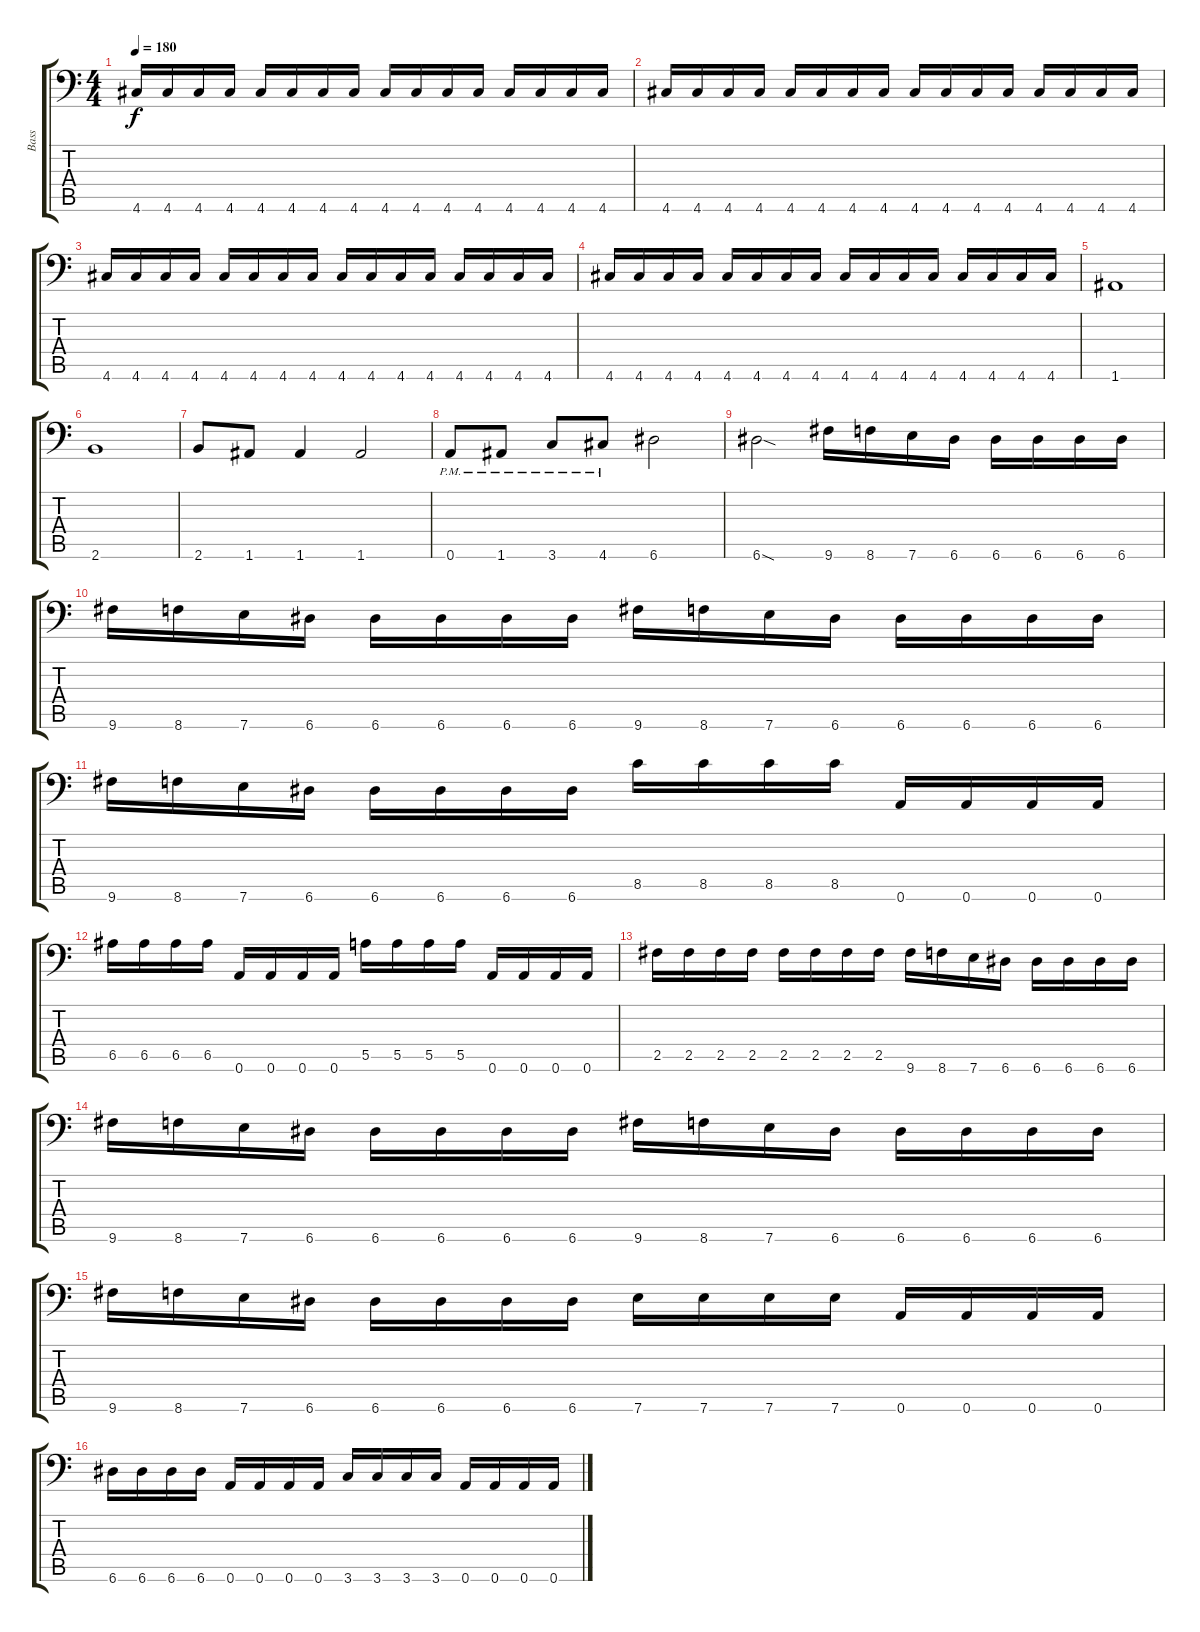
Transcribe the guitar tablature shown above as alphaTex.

\track ("Bass" "Bass") {instrument electricbasspick}
\staff {score tabs}
\tuning (B3 Gb3 D3 A2 E2 A1) {hide}
\ts (4 4)
\tempo 180
\clef f4
\ks c
4.6.16{dy f} 4.6.16 4.6.16 4.6.16 4.6.16 4.6.16 4.6.16 4.6.16 4.6.16 4.6.16 4.6.16 4.6.16 4.6.16 4.6.16 4.6.16 4.6.16 |
4.6.16 4.6.16 4.6.16 4.6.16 4.6.16 4.6.16 4.6.16 4.6.16 4.6.16 4.6.16 4.6.16 4.6.16 4.6.16 4.6.16 4.6.16 4.6.16 |
4.6.16 4.6.16 4.6.16 4.6.16 4.6.16 4.6.16 4.6.16 4.6.16 4.6.16 4.6.16 4.6.16 4.6.16 4.6.16 4.6.16 4.6.16 4.6.16 |
4.6.16 4.6.16 4.6.16 4.6.16 4.6.16 4.6.16 4.6.16 4.6.16 4.6.16 4.6.16 4.6.16 4.6.16 4.6.16 4.6.16 4.6.16 4.6.16 |
1.6.1 |
2.6.1 |
2.6.8 1.6.8 1.6.4 1.6.2 |
0.6{pm}.8 1.6{pm}.8 3.6{pm}.8 4.6{pm}.8 6.6.2 |
6.6{sod}.2 9.6.16 8.6.16 7.6.16 6.6.16 6.6.16 6.6.16 6.6.16 6.6.16 |
9.6.16 8.6.16 7.6.16 6.6.16 6.6.16 6.6.16 6.6.16 6.6.16 9.6.16 8.6.16 7.6.16 6.6.16 6.6.16 6.6.16 6.6.16 6.6.16 |
9.6.16 8.6.16 7.6.16 6.6.16 6.6.16 6.6.16 6.6.16 6.6.16 8.5.16 8.5.16 8.5.16 8.5.16 0.6.16 0.6.16 0.6.16 0.6.16 |
6.5.16 6.5.16 6.5.16 6.5.16 0.6.16 0.6.16 0.6.16 0.6.16 5.5.16 5.5.16 5.5.16 5.5.16 0.6.16 0.6.16 0.6.16 0.6.16 |
2.5.16 2.5.16 2.5.16 2.5.16 2.5.16 2.5.16 2.5.16 2.5.16 9.6.16 8.6.16 7.6.16 6.6.16 6.6.16 6.6.16 6.6.16 6.6.16 |
9.6.16 8.6.16 7.6.16 6.6.16 6.6.16 6.6.16 6.6.16 6.6.16 9.6.16 8.6.16 7.6.16 6.6.16 6.6.16 6.6.16 6.6.16 6.6.16 |
9.6.16 8.6.16 7.6.16 6.6.16 6.6.16 6.6.16 6.6.16 6.6.16 7.6.16 7.6.16 7.6.16 7.6.16 0.6.16 0.6.16 0.6.16 0.6.16 |
6.6.16 6.6.16 6.6.16 6.6.16 0.6.16 0.6.16 0.6.16 0.6.16 3.6.16 3.6.16 3.6.16 3.6.16 0.6.16 0.6.16 0.6.16 0.6.16
